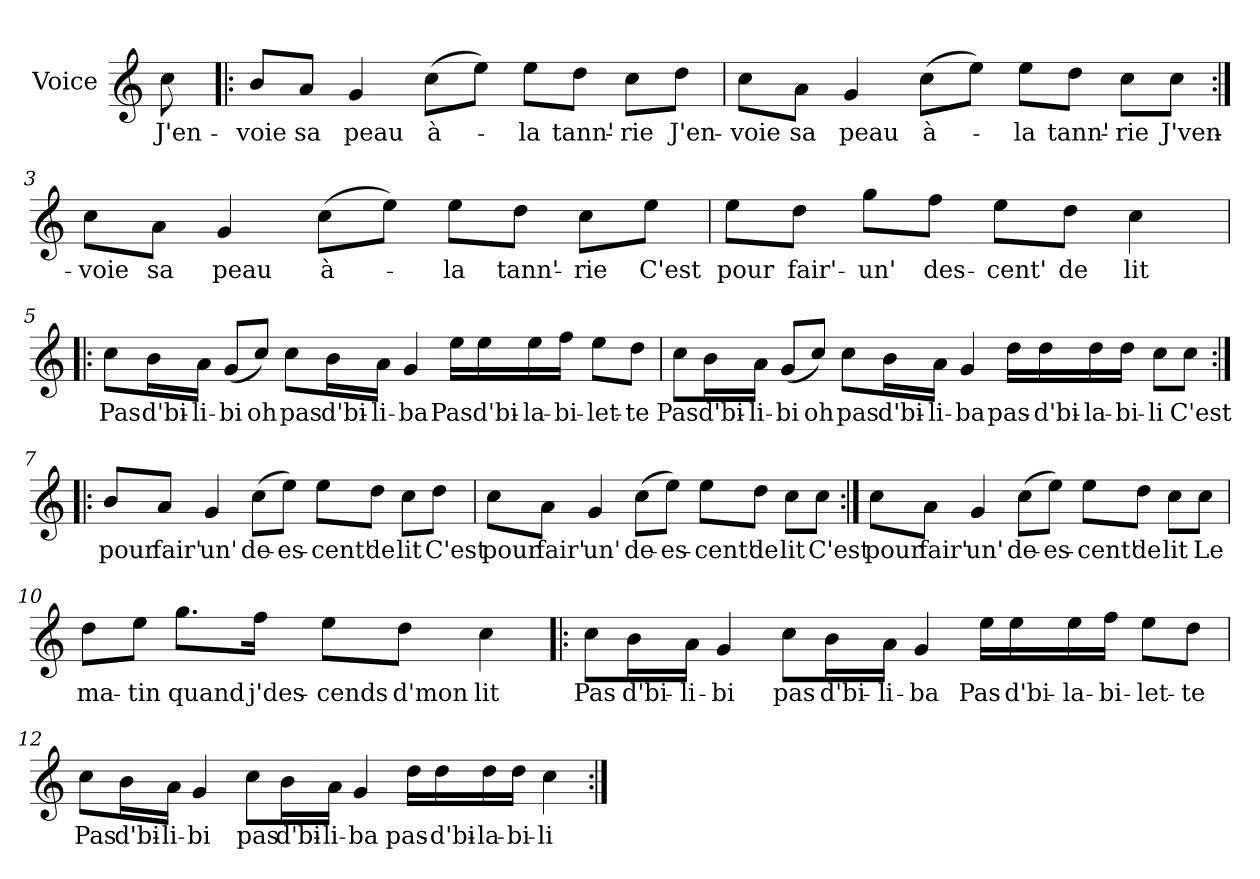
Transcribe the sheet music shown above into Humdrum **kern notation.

**kern	**text
*part1	*part1
*staff1	*staff1
*I"Voice	*
*I'V	*
*clefG2	*
*k[]	*
*C:	*
=	=
8cc\	J'en-
=1!|:	=1!|:
8b/L	-voie
8a/J	sa
4g/	peau
(>8cc\L	à-
8ee\J)	.
8ee\L	-la
8dd\J	tann'-
8cc\L	-rie
8dd\J	J'en-
=2	=2
8cc\L	-voie
8a\J	sa
4g/	peau
(>8cc\L	à-
8ee\J)	.
8ee\L	-la
8dd\J	tann'-
8cc\L	-rie
8cc\J	J'ven-
=3:|!	=3:|!
8cc\L	-voie
8a\J	sa
4g/	peau
(>8cc\L	à-
8ee\J)	.
8ee\L	-la
8dd\J	tann'-
8cc\L	-rie
8ee\J	C'est
!!LO:LB:g=z
=4	=4
8ee\L	pour
8dd\J	fair'-
8gg\L	-un'
8ff\J	des-
8ee\L	-cent'
8dd\J	de
4cc\	lit
=5!|:	=5!|:
8cc\L	Pas
16b\L	d'bi-
16a\JJ	-li-
(<8g/L	-bi
8cc/J)	oh
8cc\L	pas
16b\L	d'bi-
16a\JJ	-li-
4g/	-ba
16ee\LL	Pas
16ee\	d'bi-
16ee\	-la-
16ff\JJ	-bi-
8ee\L	-let-
8dd\J	-te
!!LO:LB:g=z
=6	=6
8cc\L	Pas
16b\L	d'bi-
16a\JJ	-li-
(<8g/L	-bi
8cc/J)	oh
8cc\L	pas
16b\L	d'bi-
16a\JJ	-li-
4g/	-ba
16dd\LL	pas-
16dd\	-d'bi-
16dd\	-la-
16dd\JJ	-bi-
8cc\L	-li
8cc\J	C'est
=7:|!|:	=7:|!|:
8b/L	pour
8a/J	fair'
4g/	un'
(>8cc\L	de-
8ee\J)	-es-
8ee\L	-cent'
8dd\J	de
8cc\L	lit
8dd\J	C'est
!!LO:LB:g=z
=8	=8
8cc\L	pour
8a\J	fair'
4g/	un'
(>8cc\L	de-
8ee\J)	-es-
8ee\L	-cent'
8dd\J	de
8cc\L	lit
8cc\J	C'est
=9:|!	=9:|!
8cc\L	pour
8a\J	fair'
4g/	un'
(>8cc\L	de-
8ee\J)	-es-
8ee\L	-cent'
8dd\J	de
8cc\L	lit
8cc\J	Le
=10	=10
8dd\L	ma-
8ee\J	-tin
8.gg\L	quand
16ff\Jk	j'des-
8ee\L	-cends
8dd\J	d'mon
4cc\	lit
!!LO:LB:g=z
=11!|:	=11!|:
8cc\L	Pas
16b\L	d'bi-
16a\JJ	-li-
4g/	-bi
8cc\L	pas
16b\L	d'bi-
16a\JJ	-li-
4g/	-ba
16ee\LL	Pas
16ee\	d'bi-
16ee\	-la-
16ff\JJ	-bi-
8ee\L	-let-
8dd\J	-te
=12	=12
8cc\L	Pas
16b\L	d'bi-
16a\JJ	-li-
4g/	-bi
8cc\L	pas
16b\L	d'bi-
16a\JJ	-li-
4g/	-ba
16dd\LL	pas-
16dd\	-d'bi-
16dd\	-la-
16dd\JJ	-bi-
4cc\	-li
=:|!	=:|!
*-	*-
